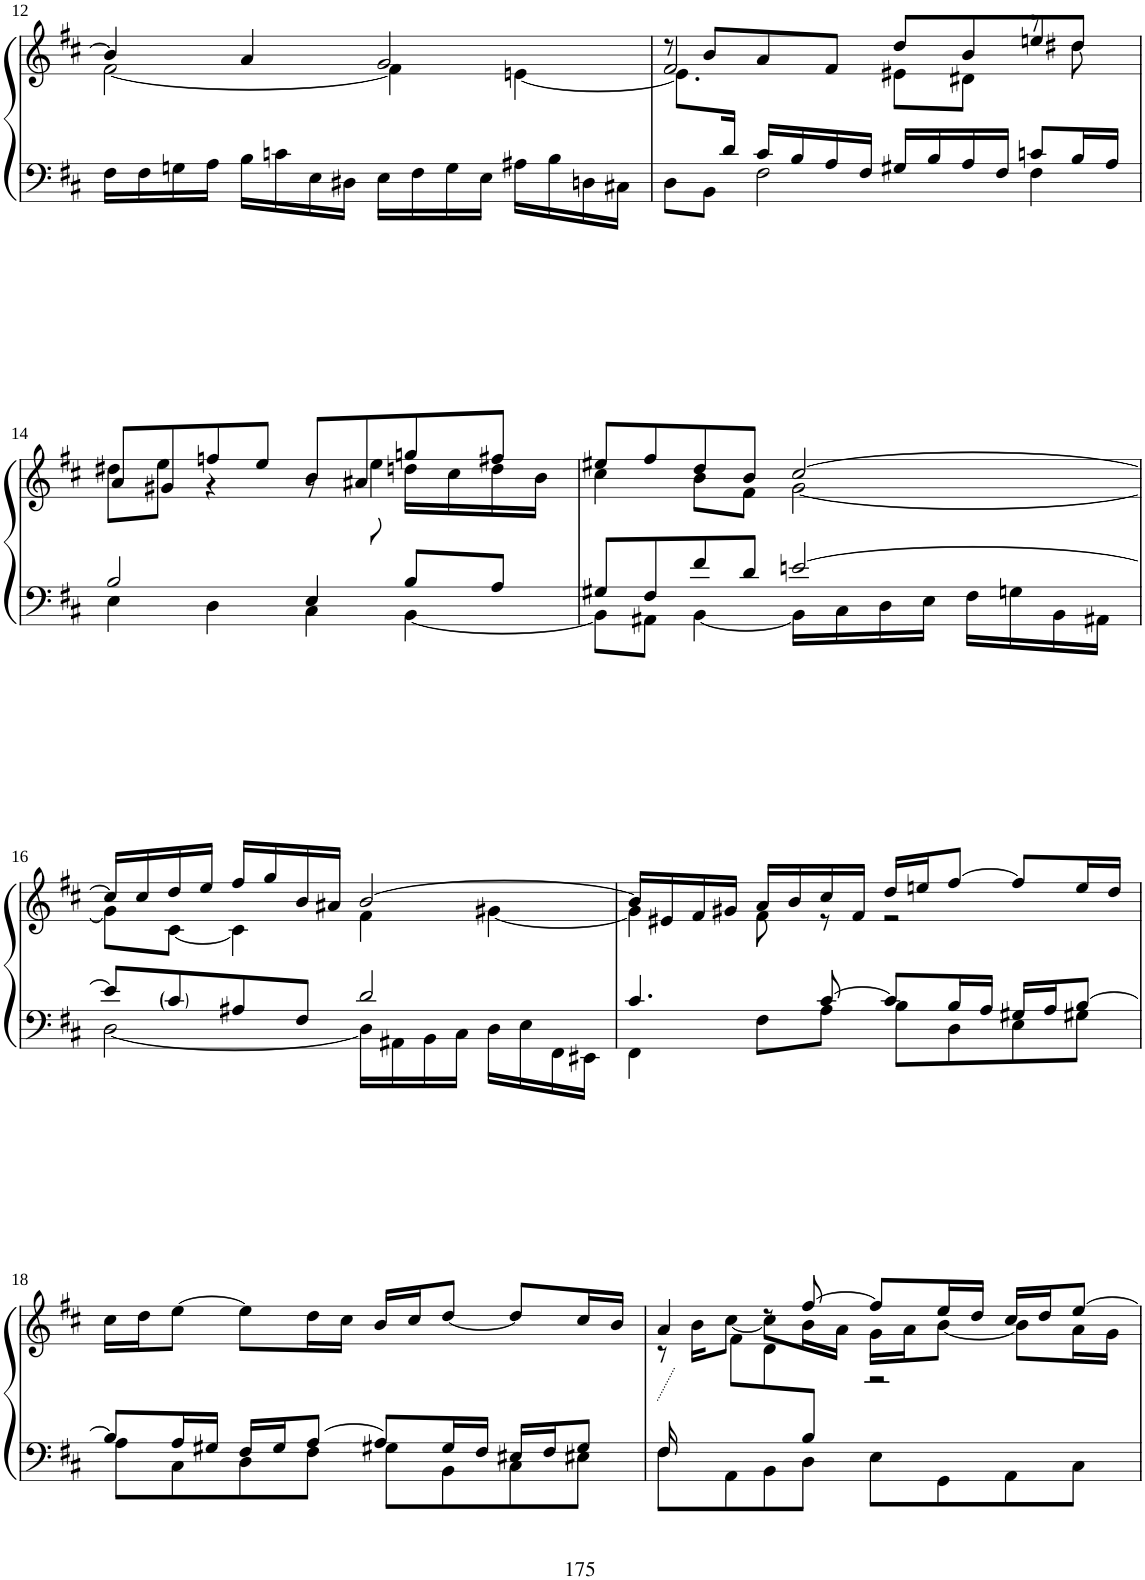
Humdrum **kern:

**kern	**kern
*part1	*part1
*staff2	*staff1
*I"Piano	*
*I'Pno	*
!!LO:PB:g=z
*clefF4	*clefG2
*k[f#c#]	*k[f#c#]
*M4/4	*M4/4
*met(c)	*met(c)
=12	=12
*	*^
16F#\LL	4b/]	[2f#\
16F#\	.	.
16Gn\	.	.
16A\JJ	.	.
16B\LL	4a/	.
16cn\	.	.
16E\	.	.
16D#X\JJ	.	.
16E\LL	2g/	4f#\]
16F#\	.	.
16G\	.	.
16E\JJ	.	.
16A#X\LL	.	[4en\
16B\	.	.
16Dn\	.	.
16C#X\JJ	.	.
=13	=13	=13
*^	*	*^
*	*^	*	*	*
8.ryy	4ryy	8D\L	2f#/	8.e\L]	8r
.	.	8BB\J	.	.	8b/L
16d/Jk	.	.	.	16ryy	.
2.ryy	16c#/LL	2F#\	.	4ryy	8a/
.	16B/	.	.	.	.
.	16A/	.	.	.	8f#/J
.	16F#/JJ	.	.	.	.
.	16G#X/LL	.	2ryy	8e#X\L	8dd/L
.	16B/	.	.	.	.
.	16A/	.	.	8d#X\J	8b/
.	16F#/JJ	.	.	.	.
.	8cn/L	4F#\	.	8r	8een/
.	16B/L	.	.	8dd#X\	8dd#X/J
.	16A/JJ	.	.	.	.
*	*v	*v	*	*	*
*	*	*	*v	*v
!!LO:LB:g=z
=14	=14	=14	=14
2B/	4E\	8a/L	8dd#X\L
.	.	8g#X/	8ee\J
.	4D\	8ffn/	4r
.	.	8ee/J	.
4E/	4C#\	8b/L	8r
.	.	8a#X/	8ee\
8B/L	[4BB\	8ggn/	16ddn\LL
.	.	.	16cc#\
8A/J	.	8ff#X/J	16dd\
.	.	.	16b\JJ
=15	=15	=15	=15
8G#X/L	8BB\L]	8ee#X/L	4cc#\
8F#/	8AA#X\J	8ff#/	.
8f#/	[4BB\	8dd/	8b\L
8d/J	.	8b/J	8f#\J
[2en/	16BB\LL]	[2cc#/	[2g\
.	16C#\	.	.
.	16D\	.	.
.	16E\JJ	.	.
.	16F#\LL	.	.
.	16Gn\	.	.
.	16BB\	.	.
.	16AA#X\JJ	.	.
!!LO:LB:g=z	!!
=16	=16	=16	=16
8e/L]	[2D\	16cc#/LL]	8g\L]
.	.	16cc#/	.
8c#/	.	16dd/	[8c#\J
.	.	16ee/JJ	.
8A#X/	.	16ff#/LL	4c#\]
.	.	16gg/	.
8F#/J	.	16b/	.
.	.	16a#X/JJ	.
2d/	16D\LL]	[2b/	4f#\
.	16AA#X\	.	.
.	16BB\	.	.
.	16C#\JJ	.	.
.	16D\LL	.	[4g#X\
.	16E\	.	.
.	16FF#\	.	.
.	16EE#X\JJ	.	.
=17	=17	=17	=17
4.c#/	4FF#\	16b/LL]	4g#\]
.	.	16e#X/	.
.	.	16f#/	.
.	.	16g#X/JJ	.
.	8F#\L	16a/LL	8f#\
.	.	16b/	.
[8c#/	8A\J	16cc#/	8r
.	.	16f#/JJ	.
8c#/L]	8B\L	16dd/LL	2r
.	.	16een/J	.
16B/L	8D\	[8ff#/J	.
16A/JJ	.	.	.
16G#X/LL	8E\	8ff#/L]	.
16A/J	.	.	.
[8B/J	8G#X\J	16ee/L	.
.	.	16dd/JJ	.
*	*	*v	*v
!!LO:LB:g=z
=18	=18	=18
8B/L]	8A\L	16cc#\LL
.	.	16dd\J
16A/L	8C#\	[8ee\J
16G#X/JJ	.	.
16F#/LL	8D\	8ee\L]
16G#/J	.	.
[8A/J	8F#\J	16dd\L
.	.	16cc#\JJ
8A/L]	8G#X\L	16b/LL
.	.	16cc#/J
16G#/L	8BB\	[8dd/J
16F#/JJ	.	.
16E#X/LL	8C#\	8dd/L]
16F#/J	.	.
8G#/J	8E#X\J	16cc#/L
.	.	16b/JJ
=19	=19	=19
*	*^	*^
*	*	*	*	*^
16F#/	4.ryy	8F#\L	4a/	16ryy	8r
2...ryy	.	.	.	16b\KL	.
.	.	8AA\	.	[8cc#\J	8f#\L
.	.	8BB\	8r	8cc#\L]	8d\
.	8B/J	8D\J	[8ff#/	16b\L	8ryy
.	.	.	.	16a\JJ	.
.	2ryy	8E\L	8ff#/L]	16g\LL	2r
.	.	.	.	16a\J	.
.	.	8GG\	16ee/L	[8b\J	.
.	.	.	16dd/JJ	.	.
.	.	8AA\	16cc#/LL	8b\L]	.
.	.	.	16dd/J	.	.
.	.	8C#\J	[8ee/J	16a\L	.
.	.	.	.	16g\JJ	.
*v	*v	*v	*	*	*
*	*v	*v	*v
=	=
*-	*-
